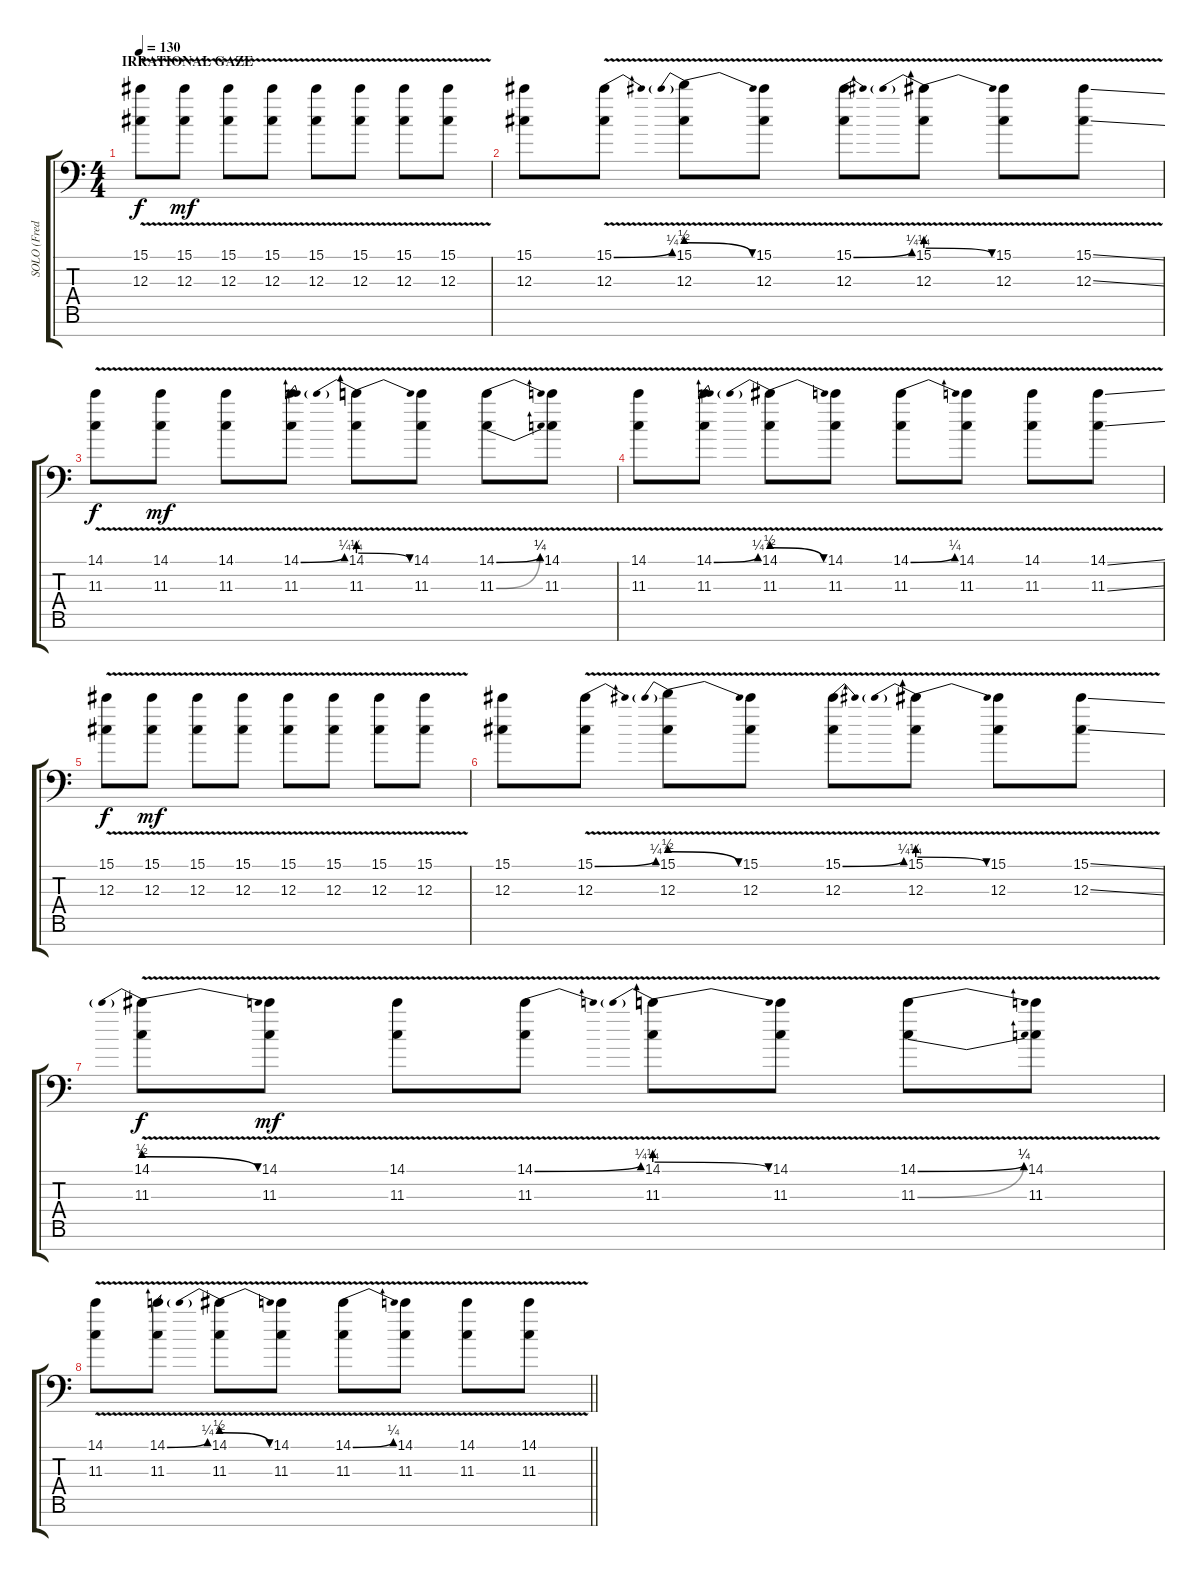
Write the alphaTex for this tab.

\track ("SOLO (Fredrik Thordendal)" "SOLO (Fred") {instrument overdrivenguitar}
\staff {score tabs}
\tuning (Bb3 F3 Db3 Ab2 Eb2 Bb1 F1) {hide}
\ts (4 4)
\section ("" "IRRATIONAL GAZE")
\tempo 130
\clef f4
\ks c
(15.1{v} 12.3).8{dy f} (15.1{v} 12.3).8{dy mf} (15.1{v} 12.3).8 (15.1{v} 12.3).8 (15.1{v} 12.3).8 (15.1{v} 12.3).8 (15.1{v} 12.3).8 (15.1{v} 12.3).8 |
(15.1 12.3).8 (15.1{be (bend 0 0 60 1) v} 12.3).8 (15.1{be (prebendrelease 0 2 60 0) v} 12.3).8 (15.1{v} 12.3).8 (15.1{be (bend 0 0 60 1) v} 12.3).8 (15.1{be (prebendrelease 0 1 60 0) v} 12.3).8 (15.1{v} 12.3).8 (15.1{v ss} 12.3{ss}).8 |
(14.1{v} 11.3).8{dy f} (14.1{v} 11.3).8{dy mf} (14.1{v} 11.3).8 (14.1{be (bend 0 0 60 1) v} 11.3).8 (14.1{be (prebendrelease 0 1 60 0) v} 11.3).8 (14.1{v} 11.3).8 (14.1{be (bend 0 0 60 1) v} 11.3{be (bend 0 0 60 1)}).8 (14.1{v} 11.3).8 |
(14.1{v} 11.3).8 (14.1{be (bend 0 0 60 1) v} 11.3).8 (14.1{be (prebendrelease 0 2 60 0) v} 11.3).8 (14.1{v} 11.3).8 (14.1{be (bend 0 0 60 1) v} 11.3).8 (14.1{v} 11.3).8 (14.1{v} 11.3).8 (14.1{v ss} 11.3{ss}).8 |
(15.1{v} 12.3).8{dy f} (15.1{v} 12.3).8{dy mf} (15.1{v} 12.3).8 (15.1{v} 12.3).8 (15.1{v} 12.3).8 (15.1{v} 12.3).8 (15.1{v} 12.3).8 (15.1{v} 12.3).8 |
(15.1 12.3).8 (15.1{be (bend 0 0 60 1) v} 12.3).8 (15.1{be (prebendrelease 0 2 60 0) v} 12.3).8 (15.1{v} 12.3).8 (15.1{be (bend 0 0 60 1) v} 12.3).8 (15.1{be (prebendrelease 0 1 60 0) v} 12.3).8 (15.1{v} 12.3).8 (15.1{v ss} 12.3{ss}).8 |
(14.1{be (prebendrelease 0 2 60 0) v} 11.3).8{dy f} (14.1{v} 11.3).8{dy mf} (14.1{v} 11.3).8 (14.1{be (bend 0 0 60 1) v} 11.3).8 (14.1{be (prebendrelease 0 1 60 0) v} 11.3).8 (14.1{v} 11.3).8 (14.1{be (bend 0 0 60 1) v} 11.3{be (bend 0 0 60 1)}).8 (14.1{v} 11.3).8 |
\barLineRight lightlight
(14.1{v} 11.3).8 (14.1{be (bend 0 0 60 1) v} 11.3).8 (14.1{be (prebendrelease 0 2 60 0) v} 11.3).8 (14.1{v} 11.3).8 (14.1{be (bend 0 0 60 1) v} 11.3).8 (14.1{v} 11.3).8 (14.1{v} 11.3).8 (14.1{v} 11.3).8
